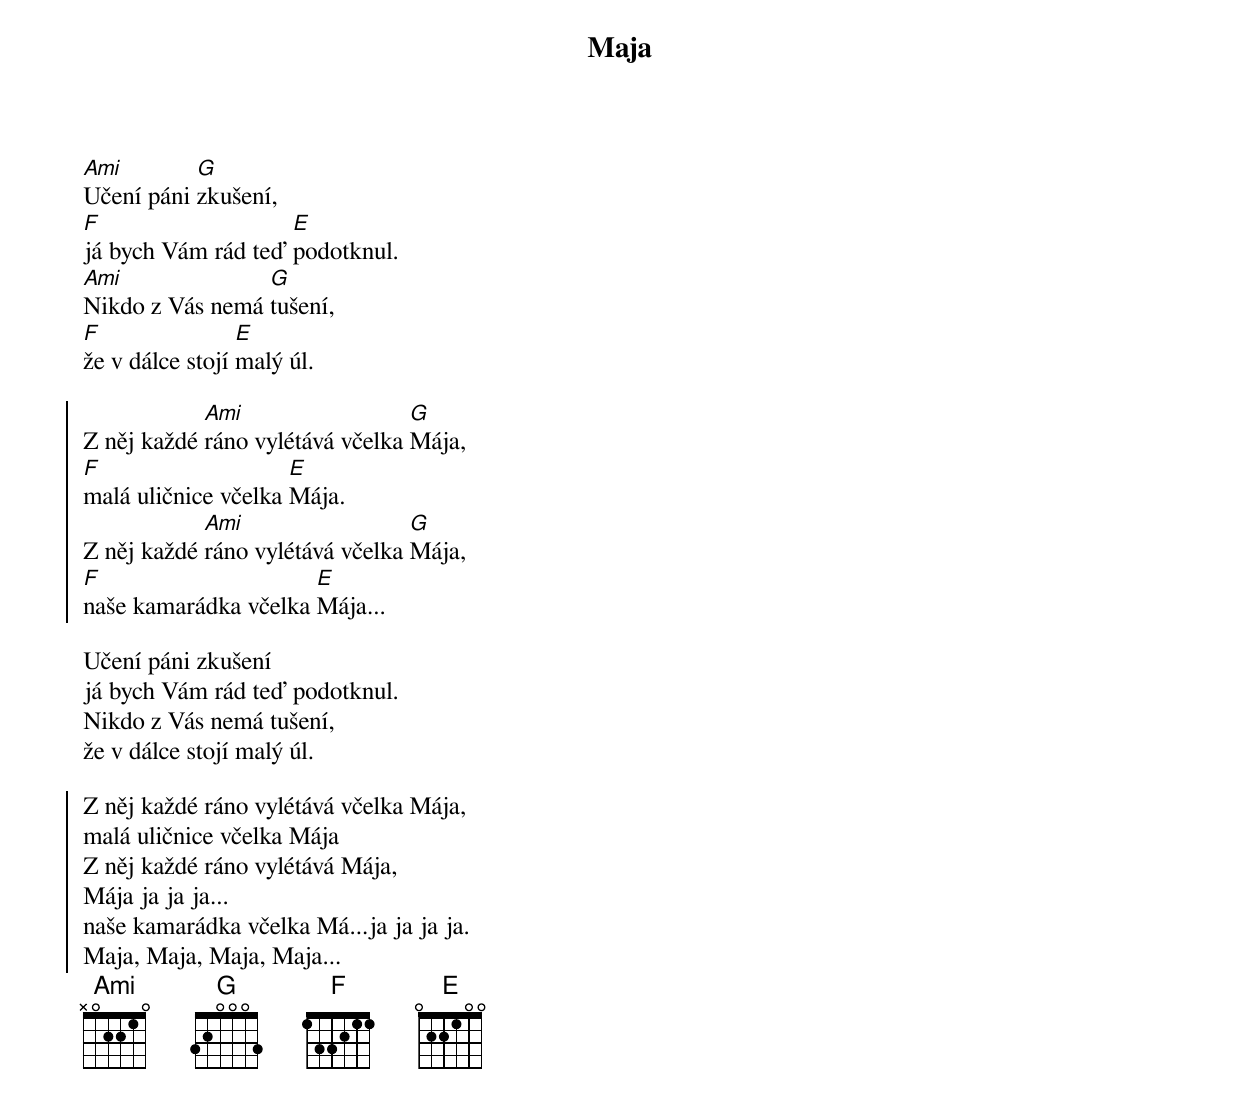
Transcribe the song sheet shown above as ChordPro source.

{title: Maja}
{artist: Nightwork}
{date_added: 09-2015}
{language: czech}
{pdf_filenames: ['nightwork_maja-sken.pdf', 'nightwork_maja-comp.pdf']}
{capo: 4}
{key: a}
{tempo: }
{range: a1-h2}
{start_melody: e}

{start_of_verse}
[Ami]Učení páni [G]zkušení,
[F]já bych Vám rád teď [E]podotknul.
[Ami]Nikdo z Vás nemá [G]tušení,
[F]že v dálce stojí [E]malý úl.
{end_of_verse}

{start_of_chorus}
Z něj každé [Ami]ráno vylétává včelka [G]Mája,
[F]malá uličnice včelka [E]Mája.
Z něj každé [Ami]ráno vylétává včelka [G]Mája,
[F]naše kamarádka včelka [E]Mája...
{end_of_chorus}

{start_of_verse}
Učení páni zkušení
já bych Vám rád teď podotknul.
Nikdo z Vás nemá tušení,
že v dálce stojí malý úl.
{end_of_verse}

{start_of_chorus}
Z něj každé ráno vylétává včelka Mája,
malá uličnice včelka Mája
Z něj každé ráno vylétává Mája,
Mája ja ja ja...
naše kamarádka včelka Má...ja ja ja ja.
Maja, Maja, Maja, Maja...
{end_of_chorus}
